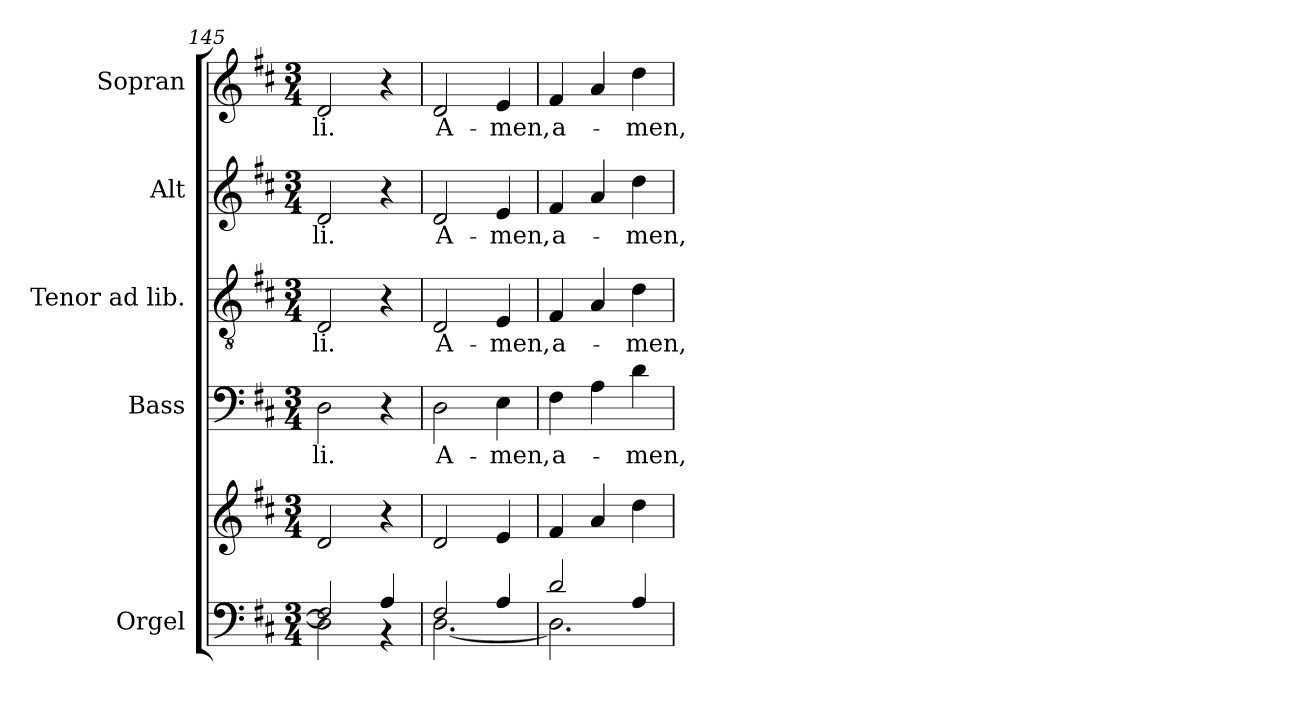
**kern	**kern	**kern	**text	**kern	**text	**kern	**text	**kern	**text
*part5	*part5	*part4	*part4	*part3	*part3	*part2	*part2	*part1	*part1
*staff6	*staff5	*staff4	*staff4	*staff3	*staff3	*staff2	*staff2	*staff1	*staff1
*I"Orgel	*	*I"Bass	*	*I"Tenor ad lib.	*	*I"Alt	*	*I"Sopran	*
*I'Org.	*	*I'B.	*	*I'T.	*	*I'A.	*	*I'S.	*
*clefF4	*clefG2	*clefF4	*	*clefGv2	*	*clefG2	*	*clefG2	*
*k[f#c#]	*k[f#c#]	*k[f#c#]	*	*k[f#c#]	*	*k[f#c#]	*	*k[f#c#]	*
*D:	*D:	*D:	*	*D:	*	*D:	*	*D:	*
*M3/4	*M3/4	*M3/4	*	*M3/4	*	*M3/4	*	*M3/4	*
=145	=145	=145	=145	=145	=145	=145	=145	=145	=145
*^	*	*	*	*	*	*	*	*	*
!	!	!	!	!LO:LY:b	!	!LO:LY:b	!	!LO:LY:b	!	!LO:LY:b
2F#/]	2D\]	2d/	2D\	-li.	2D/	-li.	2d/	-li.	2d/	-li.
4A/	4rBB	4r	4r	.	4r	.	4r	.	4r	.
!!LO:PB:g=z
=146	=146	=146	=146	=146	=146	=146	=146	=146	=146	=146
!	!	!	!	!LO:LY:b	!	!LO:LY:b	!	!LO:LY:b	!	!LO:LY:b
2F#/	[<2.D\	2d/	2D\	A-	2D/	A-	2d/	A-	2d/	A-
!	!	!	!	!LO:LY:b	!	!LO:LY:b	!	!LO:LY:b	!	!LO:LY:b
4A/	.	4e/	4E\	-men,	4E/	-men,	4e/	-men,	4e/	-men,
=147	=147	=147	=147	=147	=147	=147	=147	=147	=147	=147
!	!	!	!	!LO:LY:b	!	!LO:LY:b	!	!LO:LY:b	!	!LO:LY:b
2d/	2.D\]	4f#/	4F#\	a-	4F#/	a-	4f#/	a-	4f#/	a-
.	.	4a/	4A\	.	4A/	.	4a/	.	4a/	.
!	!	!	!	!LO:LY:b	!	!LO:LY:b	!	!LO:LY:b	!	!LO:LY:b
4A/	.	4dd\	4d\	-men,	4d\	-men,	4dd\	-men,	4dd\	-men,
*v	*v	*	*	*	*	*	*	*	*	*
=	=	=	=	=	=	=	=	=	=
*-	*-	*-	*-	*-	*-	*-	*-	*-	*-
